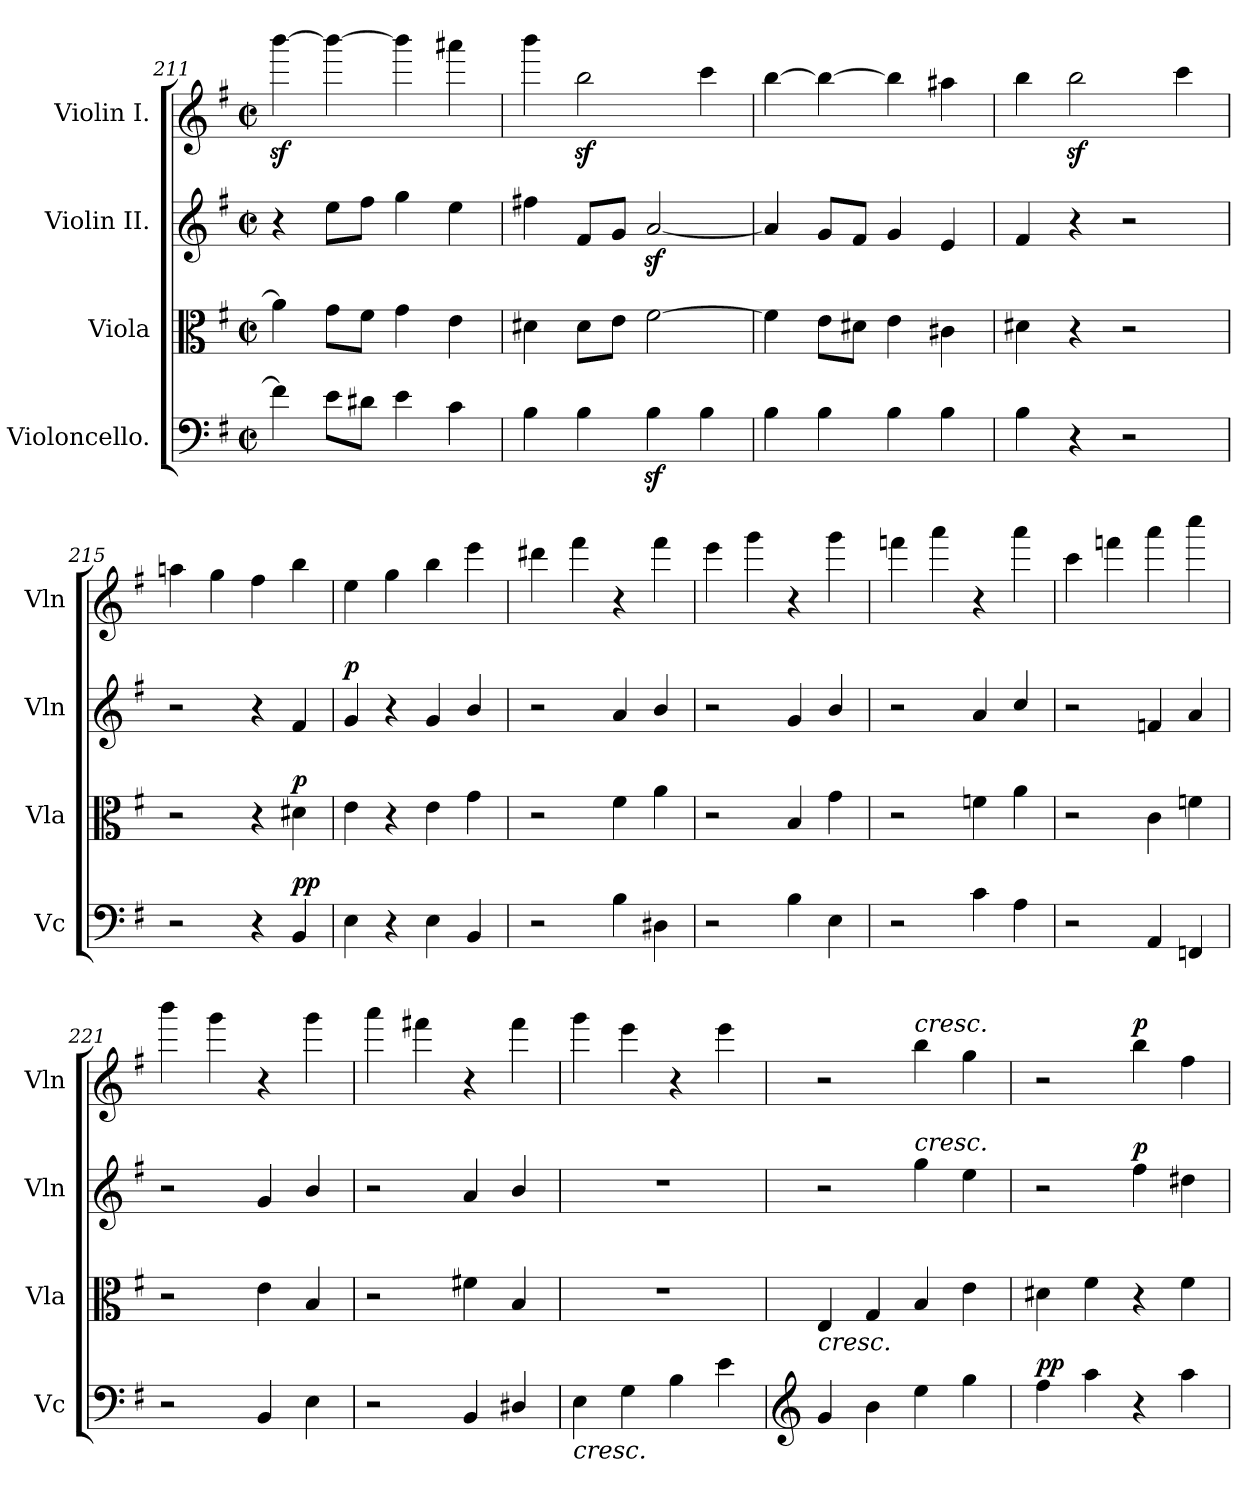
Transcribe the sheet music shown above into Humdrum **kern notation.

**kern	**dynam	**kern	**dynam	**kern	**dynam	**kern	**dynam
*part4	*part4	*part3	*part3	*part2	*part2	*part1	*part1
*staff4	*staff4	*staff3	*staff3	*staff2	*staff2	*staff1	*staff1
*I"Violoncello.	*	*I"Viola	*	*I"Violin II.	*	*I"Violin I.	*
*I'Vc	*	*I'Vla	*	*I'Vln	*	*I'Vln	*
*clefF4	*	*clefC3	*	*clefG2	*	*clefG2	*
*k[f#]	*	*k[f#]	*	*k[f#]	*	*k[f#]	*
*M2/2	*	*M2/2	*	*M2/2	*	*M2/2	*
*met(c|)	*	*met(c|)	*	*met(c|)	*	*met(c|)	*
=211	=211	=211	=211	=211	=211	=211	=211
4f#\]	.	4a\]	.	4r	.	[4bbbz>\	.
8e\L	.	8g\L	.	8ee\L	.	4bbb\_	.
8d#X\J	.	8f#\J	.	8ff#\J	.	.	.
4e\	.	4g\	.	4gg\	.	4bbb\]	.
4c\	.	4e\	.	4ee\	.	4aaa#X\	.
=212	=212	=212	=212	=212	=212	=212	=212
4B\	.	4d#X\	.	4ff#X\	.	4bbb\	.
4B\	.	8d#\L	.	8f#/L	.	2bbz>\	.
.	.	8e\J	.	8g/J	.	.	.
4Bz>\	.	[2f#\	.	[2az</	.	.	.
4B\	.	.	.	.	.	4ccc\	.
=213	=213	=213	=213	=213	=213	=213	=213
4B\	.	4f#\]	.	4a/]	.	[4bb\	.
4B\	.	8e\L	.	8g/L	.	4bb\_	.
.	.	8d#X\J	.	8f#/J	.	.	.
4B\	.	4e\	.	4g/	.	4bb\]	.
4B\	.	4c#X\	.	4e/	.	4aa#X\	.
=214	=214	=214	=214	=214	=214	=214	=214
4B\	.	4d#X\	.	4f#/	.	4bb\	.
4r	.	4r	.	4r	.	2bbz>\	.
2r	.	2r	.	2r	.	.	.
.	.	.	.	.	.	4ccc\	.
=215	=215	=215	=215	=215	=215	=215	=215
2r	.	2r	.	2r	.	4aan\	.
.	.	.	.	.	.	4gg\	.
4r	.	4r	.	4r	.	4ff#\	.
!	!LO:DY:b	!	!	!	!	!	!
!	!LO:DY:n=1:a	!	!LO:DY:a	!	!	!	!
4BB/	p p	4d#X\	p	4f#/	.	4bb\	.
=216	=216	=216	=216	=216	=216	=216	=216
!	!	!	!	!	!LO:DY:a	!	!
4E\	.	4e\	.	4g/	p	4ee\	.
4r	.	4r	.	4r	.	4gg\	.
4E\	.	4e\	.	4g/	.	4bb\	.
4BB/	.	4g\	.	4b/	.	4eee\	.
=217	=217	=217	=217	=217	=217	=217	=217
2r	.	2r	.	2r	.	4ddd#X\	.
.	.	.	.	.	.	4fff#\	.
4B\	.	4f#\	.	4a/	.	4r	.
4D#X\	.	4a\	.	4b/	.	4fff#\	.
=218	=218	=218	=218	=218	=218	=218	=218
2r	.	2r	.	2r	.	4eee\	.
.	.	.	.	.	.	4ggg\	.
4B\	.	4B/	.	4g/	.	4r	.
4E\	.	4g\	.	4b/	.	4ggg\	.
=219	=219	=219	=219	=219	=219	=219	=219
2r	.	2r	.	2r	.	4fffn\	.
.	.	.	.	.	.	4aaa\	.
4c\	.	4fn\	.	4a/	.	4r	.
4A\	.	4a\	.	4cc/	.	4aaa\	.
=220	=220	=220	=220	=220	=220	=220	=220
2r	.	2r	.	2r	.	4ccc\	.
.	.	.	.	.	.	4fffn\	.
4AA/	.	4c\	.	4fn/	.	4aaa\	.
4FFn/	.	4fn\	.	4a/	.	4cccc\	.
=221	=221	=221	=221	=221	=221	=221	=221
2r	.	2r	.	2r	.	4bbb\	.
.	.	.	.	.	.	4ggg\	.
4BB/	.	4e\	.	4g/	.	4r	.
4E\	.	4B/	.	4b/	.	4ggg\	.
=222	=222	=222	=222	=222	=222	=222	=222
2r	.	2r	.	2r	.	4aaa\	.
.	.	.	.	.	.	4fff#X\	.
4BB/	.	4f#X\	.	4a/	.	4r	.
4D#X/	.	4B/	.	4b/	.	4fff#\	.
=223	=223	=223	=223	=223	=223	=223	=223
!LO:TX:b:i:t=cresc.	!	!	!	!	!	!	!
4E\	.	1r	.	1r	.	4ggg\	.
4G\	.	.	.	.	.	4eee\	.
4B\	.	.	.	.	.	4r	.
4e\	.	.	.	.	.	4eee\	.
=224	=224	=224	=224	=224	=224	=224	=224
*clefG2	*	*	*	*	*	*	*
!	!	!LO:TX:b:i:t=cresc.	!	!	!	!	!
4g/	.	4E/	.	2r	.	2r	.
4b\	.	4G/	.	.	.	.	.
!	!	!	!	!	!	!LO:TX:a:i:t=cresc.	!
!	!	!	!	!LO:TX:a:i:t=cresc.	!	!	!
4ee\	.	4B/	.	4gg\	.	4bb\	.
4gg\	.	4e\	.	4ee\	.	4gg\	.
=225	=225	=225	=225	=225	=225	=225	=225
!	!LO:DY:a	!	!	!	!	!	!
!	!LO:DY:n=1:b	!	!	!	!	!	!
4ff#\	p p	4d#X\	.	2r	.	2r	.
4aa\	.	4f#\	.	.	.	.	.
!	!	!	!	!	!LO:DY:a	!	!LO:DY:a
4r	.	4r	.	4ff#\	p	4bb\	p
4aa\	.	4f#\	.	4dd#X\	.	4ff#\	.
=	=	=	=	=	=	=	=
*-	*-	*-	*-	*-	*-	*-	*-
